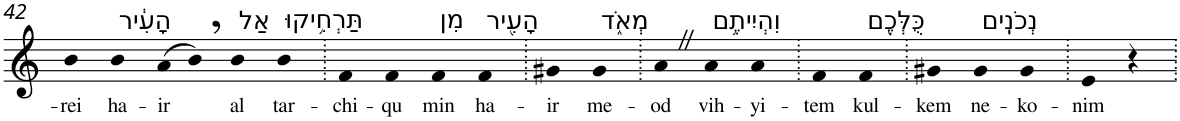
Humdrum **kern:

**kern	**text
*part1	*part1
*staff1	*staff1
*I"Piano	*
*I'Pno	*
!!LO:PB:g=z
*clefG2	*
*k[]	*
=42	=42
!	!LO:LY:b
4b	-rei
!LO:TX:a:t=הָעִ֔יר	!
!	!LO:LY:b
4b	ha-
!	!LO:LY:b
(>8a	-ir
8b,)	.
!LO:TX:a:t=אַל	!
!	!LO:LY:b
4b	al
!LO:TX:a:t=תַּרְחִ֥יקוּ	!
!	!LO:LY:b
4b	tar-
=43.	=43.
!	!LO:LY:b
4f	-chi-
!	!LO:LY:b
4f	-qu
!LO:TX:a:t=מִן	!
!	!LO:LY:b
4f	min
!LO:TX:a:t=הָעִ֖יר	!
!	!LO:LY:b
4f	ha-
=44.	=44.
!	!LO:LY:b
4g#X	-ir
!LO:TX:a:t=מְאֹ֑ד	!
!	!LO:LY:b
4g#	me-
=45.	=45.
!	!LO:LY:b
4aZ	-od
!LO:TX:a:t=וִהְיִיתֶ֥ם	!
!	!LO:LY:b
4a	vih-
!	!LO:LY:b
4a	-yi-
=46.	=46.
!	!LO:LY:b
4f	-tem
!LO:TX:a:t=כֻּלְּכֶ֖ם	!
!	!LO:LY:b
4f	kul-
=47.	=47.
!	!LO:LY:b
4g#X	-kem
!LO:TX:a:t=נְכֹנִֽים	!
!	!LO:LY:b
4g#	ne-
!	!LO:LY:b
4g#	-ko-
=48.	=48.
!	!LO:LY:b
4e	-nim
4r	.
=.	=.
*-	*-
